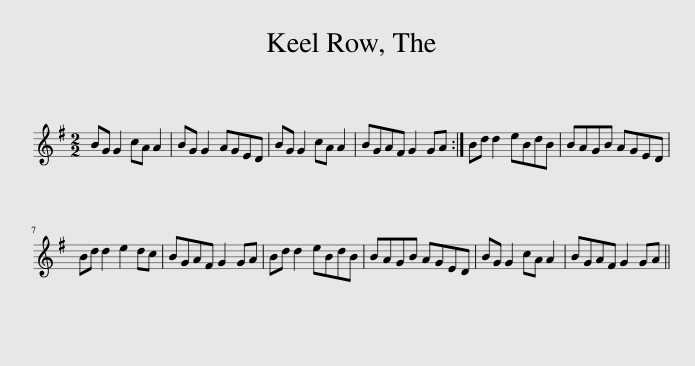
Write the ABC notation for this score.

X:1
L:1/8
M:2/2
I:linebreak $
K:G
V:1 treble
V:1
 BG G2 cA A2 | BG G2 AGED | BG G2 cA A2 | BGAF G2 GA :| Bd d2 eBdB | %5
 BAGB AGED |$ Bd d2 e2 dc | BGAF G2 GA | Bd d2 eBdB | BAGB AGED | %10
 BG G2 cA A2 | BGAF G2 GA || %12
